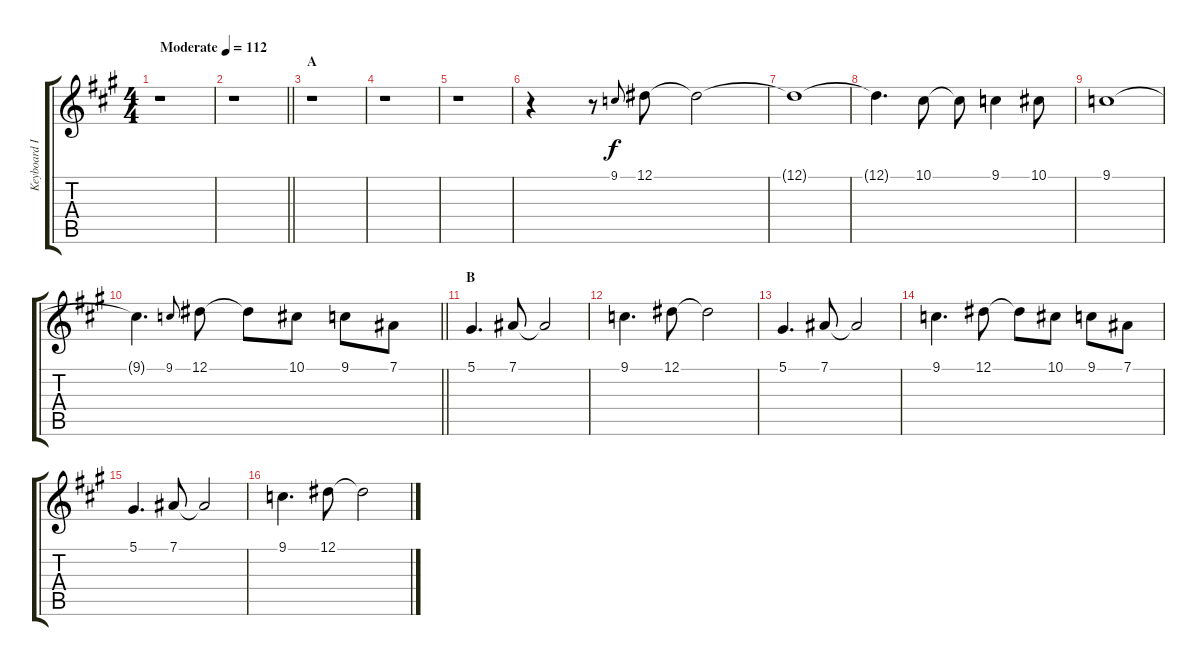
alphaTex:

\track ("Keyboard I" "Keyboard I") {instrument drawbarorgan}
\staff {score tabs}
\tuning (Eb4 Bb3 Gb3 Db3 Ab2 Eb2) {hide}
\ts (4 4)
\tempo (112 "Moderate")
\clef g2
\ks a
r.1{dy f instrument drawbarorgan} |
\barLineRight lightlight
r.1 |
\section ("" "A")
r.1 |
r.1 |
r.1 |
r.4 r.8 9.1.8{gr onbeat} 12.1.8 12.1{t}.2 |
12.1{t}.1 |
12.1{t}.4{d} 10.1.8 10.1{t}.8 9.1.4 10.1.8 |
9.1.1 |
\barLineRight lightlight
9.1{t}.4{d} 9.1.8{gr onbeat} 12.1.8 12.1{t}.8 10.1.8 9.1.8 7.1.8 |
\section ("" "B")
5.1.4{d} 7.1.8 7.1{t}.2 |
9.1.4{d} 12.1.8 12.1{t}.2 |
5.1.4{d} 7.1.8 7.1{t}.2 |
9.1.4{d} 12.1.8 12.1{t}.8 10.1.8 9.1.8 7.1.8 |
5.1.4{d} 7.1.8 7.1{t}.2 |
9.1.4{d} 12.1.8 12.1{t}.2
